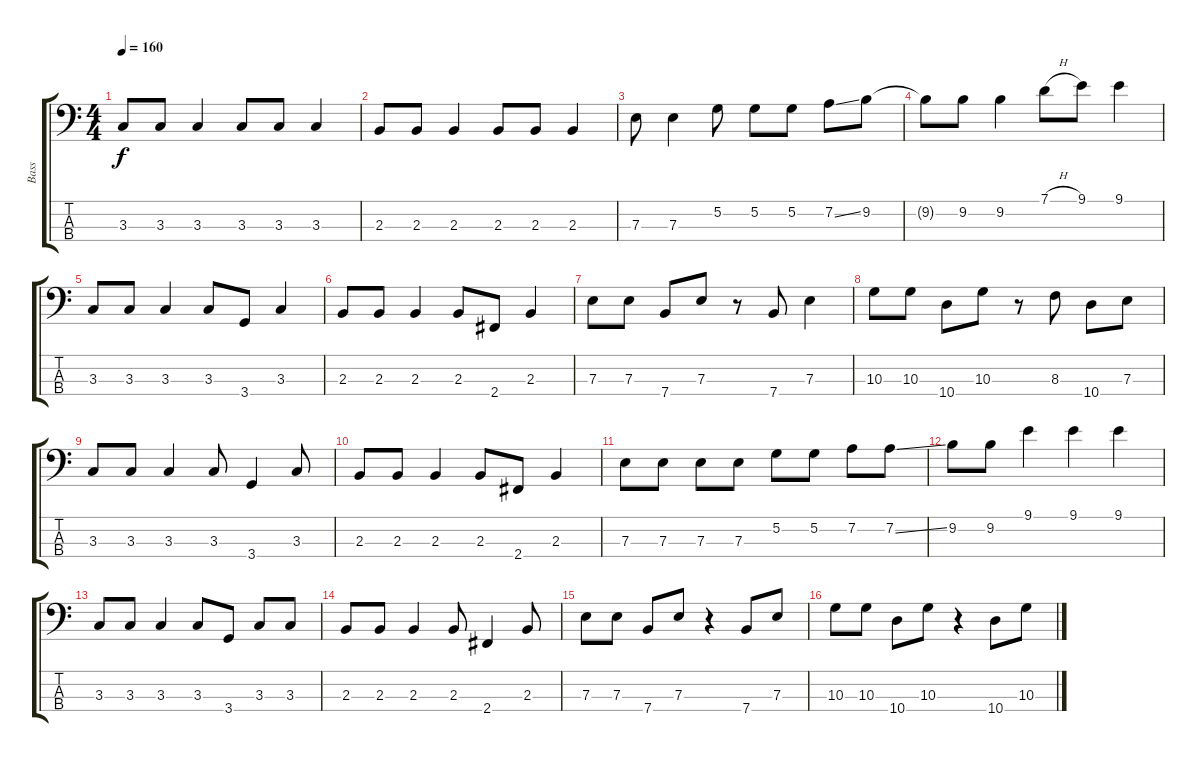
\track ("Bass" "Bass") {instrument electricbassfinger}
\staff {score tabs}
\tuning (G2 D2 A1 E1) {hide}
\ts (4 4)
\tempo 160
\clef f4
\ks c
3.3.8{dy f} 3.3.8 3.3.4 3.3.8 3.3.8 3.3.4 |
2.3.8 2.3.8 2.3.4 2.3.8 2.3.8 2.3.4 |
7.3.8 7.3.4 5.2.8 5.2.8 5.2.8 7.2{ss}.8 9.2.8 |
9.2{t}.8 9.2.8 9.2.4 7.1{h}.8 9.1.8 9.1.4 |
3.3.8 3.3.8 3.3.4 3.3.8 3.4.8 3.3.4 |
2.3.8 2.3.8 2.3.4 2.3.8 2.4.8 2.3.4 |
7.3.8 7.3.8 7.4.8 7.3.8 r.8 7.4.8 7.3.4 |
10.3.8 10.3.8 10.4.8 10.3.8 r.8 8.3.8 10.4.8 7.3.8 |
3.3.8 3.3.8 3.3.4 3.3.8 3.4.4 3.3.8 |
2.3.8 2.3.8 2.3.4 2.3.8 2.4.8 2.3.4 |
7.3.8 7.3.8 7.3.8 7.3.8 5.2.8 5.2.8 7.2.8 7.2{ss}.8 |
9.2.8 9.2.8 9.1.4 9.1.4 9.1.4 |
3.3.8 3.3.8 3.3.4 3.3.8 3.4.8 3.3.8 3.3.8 |
2.3.8 2.3.8 2.3.4 2.3.8 2.4.4 2.3.8 |
7.3.8 7.3.8 7.4.8 7.3.8 r.4 7.4.8 7.3.8 |
10.3.8 10.3.8 10.4.8 10.3.8 r.4 10.4.8 10.3.8
